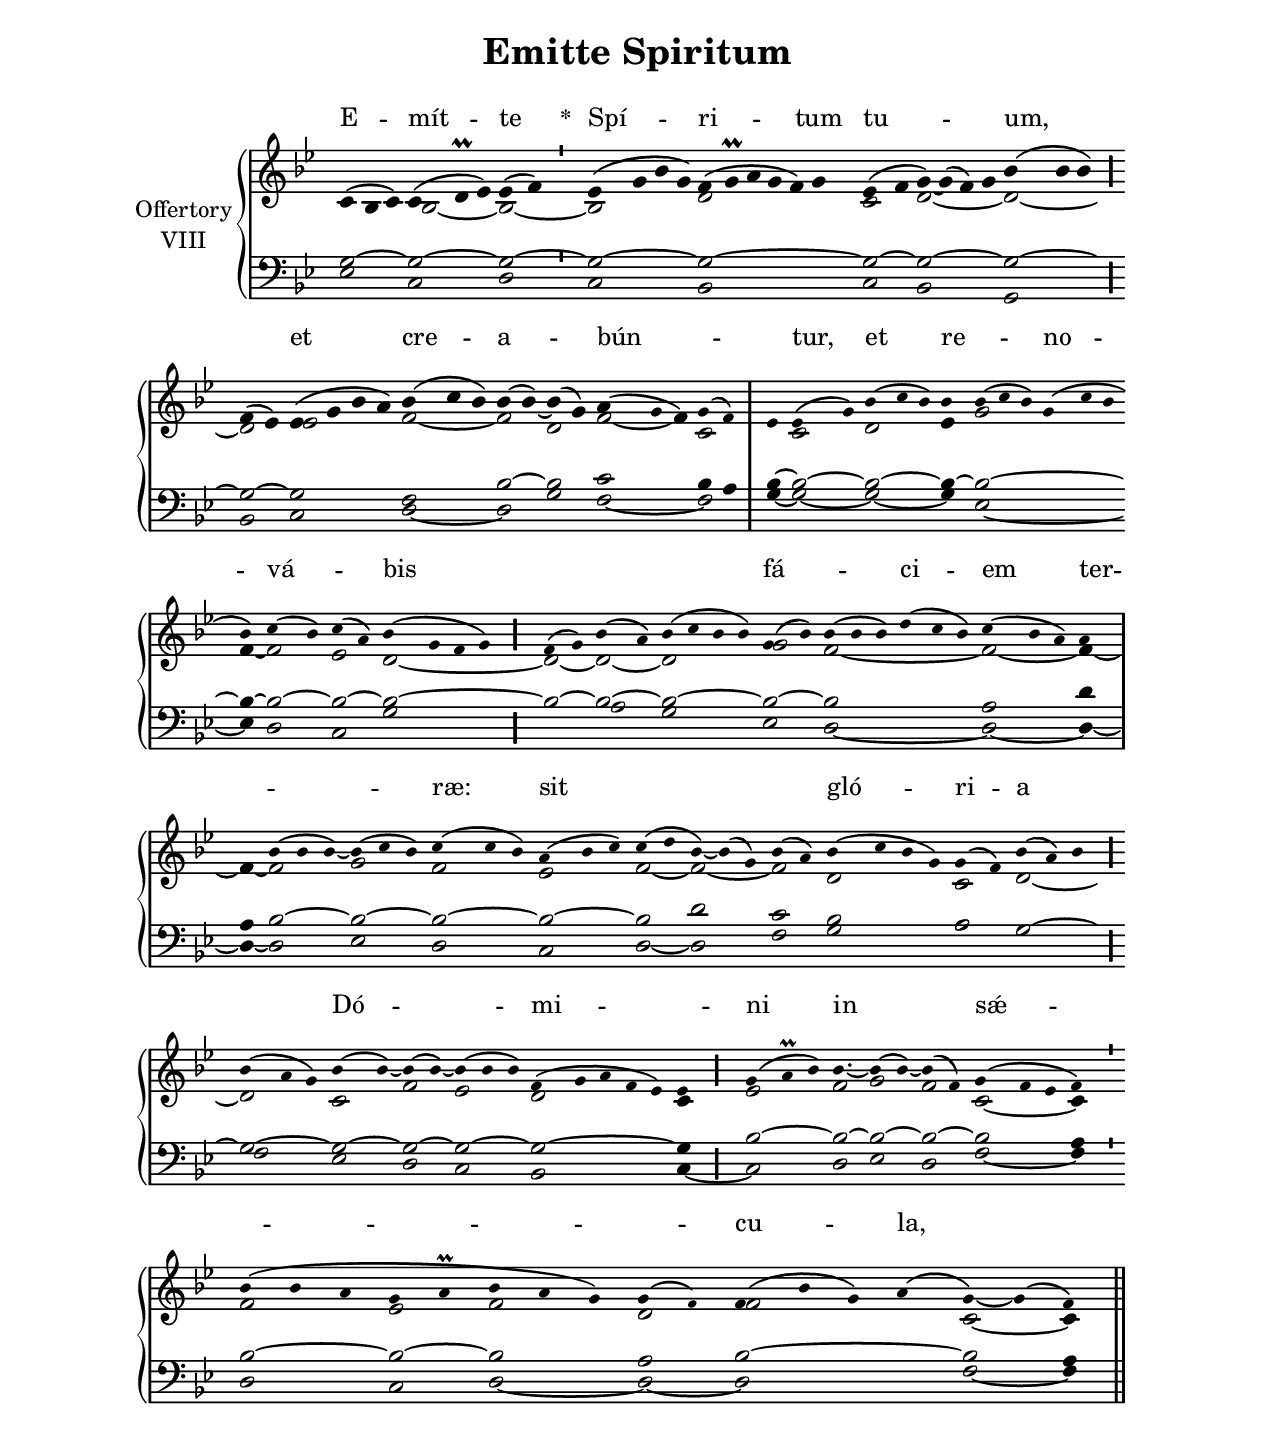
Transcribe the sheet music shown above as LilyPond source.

\version "2.18"
\include "gregorian.ly"
\include "noh2.ily"


%Page reference: page ii.75
%(volume.page)

global = {
 \key f \mixolydian
 \cadenzaOn 
}

\header {
  title = \markup \center-column {"Emitte Spiritum" \vspace #1 }
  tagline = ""
  composer = ""
}

\paper {
 #(include-special-characters)
  oddHeaderMarkup = \markup \fill-line {
    \line {}
    \center-column {
      \on-the-fly #first-page     " "
      \on-the-fly #not-first-page "Emitte Spiritum"
    }
    \line { \on-the-fly #print-page-number-check-first \fromproperty #'page:page-number-string }
  }
  evenHeaderMarkup = \markup \fill-line {
    \line { \on-the-fly #print-page-number-check-first \fromproperty #'page:page-number-string }
    \center-column { "Emitte Spiritum" }
    \line {}
  }
}

chantText = \lyricmode {
E -- mít -- te 
\set stanza = " * " Spí -- ri -- tum tu -- _ um, _ 
et cre -- a -- bún -- _ _ tur, 
et re -- _ no -- vá -- _ bis _ _ _ 
fá -- _ ci -- em ter -- _ _ ræ: 
sit _ _ gló -- ri -- a _ _ Dó -- mi -- _ ni 
in sǽ -- _ _ cu -- la, 
al -- le -- _ _ _ _ lú -- ia. _ _ }

chantMusic = {
\tieDown   c'4 ( bes4 c'4) c'4 ( d'\prall ees'4) ees'4 ( f'4) \divisioMinima
 ees'4 ( g'4 bes'4 g'4) f'4 ( g'\prall a'4 g'4 f'4) g'4 ees'4 ( f'4 g'4) ~ g'4 ( f'4) g'4 bes'4 ( bes'4 bes'4) \divisioMaior \forceBreak

 f'4 ( ees'4) ees'4 ( g'4 bes'4 a'4) bes'4 ( c''4 bes'4) bes'4 ( bes'4) ~ bes'4 ( g'4) a'4 ( \tiny g' f' 4) g'4 ( f'4) \divisioMaxima
 ees'4 ees'4 ( g'4) bes'4 ( c''4 bes'4) bes'4 bes'4 ( c''4 bes'4) g'4 ( c''4 bes'4 \forceBreak
) bes'4 c''4 ( bes'4) c''4 ( a'4) bes'4 ( g'4 f'4 g'4) \divisioMaior
 f'4 ( g'4) bes'4 ( a'4) bes'4 ( c''4 bes'4 bes'4) g'4 ( bes'4) bes'4 ( bes'4 bes'4) d''4 ( c''4 bes'4) c''4 ( bes'4 a'4) a'4 \divisioMaxima \forceBreak

 f'4 bes'4 ( bes'4 bes'4) ~ bes'4 ( c''4 bes'4) c''4 ( c''4 bes'4) a'4 ( bes'4 c''4) c''4 ( d''4 bes'4) ~ bes'4 ( g'4) bes'4 ( a'4) bes'4 ( c''4 bes'4 g'4) g'4 ( f'4) bes'4 ( a'4) bes'4 \divisioMaior \forceBreak

 bes'4 ( \tiny a' g' 4) bes'4 ( bes'4) ~ bes'4 ( bes'4) ~ bes'4 ( bes'4 bes'4) f'4 ( g'4 a'4 f'4 ees'4) ees'4 \divisioMaior
 g'4 ( a'\prall bes'4) bes'4. ~ bes'4 ( bes'4) ~ bes'4 ( f'4) g'4 ( f'4 ees'4 f'4) \divisioMinima \forceBreak

 bes'4 ( bes'4 a'4 g'4 a'\prall bes'4 a'4 g'4) g'4 ( \once \tweak #'font-size #-4 f' ) f'4 ( bes'4 g'4) a'4 ( g'4) ~ g'4 ( f'4) \finalis

}

altoMusic = {
r2*3/2 bes2*3/2 ~ bes2 ~ \divisioMinima
bes2*4/2 d'2*6/2 c'2 d'2*4/2 ~ d'2*3/2 ~ \divisioMaior
d'2 ees'2*4/2 f'2*3/2 ~ f'2 d'2 f'2 ~ f'4 c'2 \divisioMaxima
r4 c'2 d'2*3/2 ees'4 g'2*6/2 f'4 ~ f'2 ees'2 d'2*4/2 ~ \divisioMaior
d'2 ~ d'2 ~ d'2*4/2 g'2 f'2*6/2 ~ f'2*3/2 ~ f'4 ~ \divisioMaxima
f'4 ~ f'2*3/2 g'2*3/2 f'2*3/2 ees'2*3/2 f'2 ~ f'2*3/2 ~ f'2 d'2*4/2 c'2 d'2*3/2 ~ \divisioMaior
d'2*3/2 c'2 f'2 ees'2*3/2 d'2*5/2 c'4 \divisioMaior
ees'2*3/2 f'2*3/4 g'2 f'2 c'2*3/2 ~ c'4 \divisioMinima
f'2*3/2 ees'2 f'2*3/2 d'2 f'2*4/2 c'2 ~ c'4 \finalis
}

tenorMusic = {
g2*3/2 ~ g2*3/2 ~ g2 ~ \divisioMinima
g2*4/2 ~ g2*6/2 ~ g2 ~ g2*4/2 ~ g2*3/2 ~ \divisioMaior
g2 ~ g2*4/2 f2*3/2 bes2 ~ bes2 c'2*3/2 bes4 a4 \divisioMaxima
bes4 ~ bes2 ~ bes2*3/2 ~ bes4 ~ bes2*6/2 ~ bes4 ~ bes2 ~ bes2 ~ bes2*4/2 ~ \divisioMaior
bes2 ~ bes2 ~ bes2*4/2 ~ bes2 ~ bes2*6/2 a2*3/2 d'4 \divisioMaxima
a4 bes2*3/2 ~ bes2*3/2 ~ bes2*3/2 ~ bes2*3/2 ~ bes2 d'2*3/2 c'2 bes2*4/2 a2 g2*3/2 ~ \divisioMaior
g2*3/2 ~ g2 ~ g2 ~ g2*3/2 ~ g2*5/2 ~ g4 \divisioMaior
bes2*3/2 ~ bes2*3/4 ~ bes2 ~ bes2 ~ bes2*3/2 a4 \divisioMinima
bes2*3/2 ~ bes2 ~ bes2*3/2 a2 bes2*4/2 ~ bes2 a4 \finalis
}

bassMusic = {
ees2*3/2 c2*3/2 d2 \divisioMinima
c2*4/2 bes,2*6/2 c2 bes,2*4/2 g,2*3/2 \divisioMaior
bes,2 c2*4/2 d2*3/2 ~ d2 g2 f2*3/2 ~ f2 \divisioMaxima
g4 ~ g2 ~ g2*3/2 ~ g4 ees2*6/2 ~ ees4 d2 c2 g2*4/2 \divisioMaior
r2 a2 g2*4/2 ees2 d2*6/2 ~ d2*3/2 ~ d4 ~ \divisioMaxima
d4 ~ d2*3/2 ees2*3/2 d2*3/2 c2*3/2 d2 ~ d2*3/2 f2 g2*4/2 a2 r2*3/2 \divisioMaior
f2*3/2 ees2 d2 c2*3/2 bes,2*5/2 c4 ~ \divisioMaior
c2*3/2 d2*3/4 ees2 d2 f2*3/2 ~ f4 \divisioMinima
d2*3/2 c2 d2*3/2 ~ d2 ~ d2*4/2 f2 ~ f4 \finalis
}

voiceLines = {
\voiceLineStyle


}

\score{
  <<
    \new GrandStaff <<
      \set GrandStaff.autoBeaming = ##f
      \set GrandStaff.instrumentName = \markup \center-column {
        "Offertory"
        "VIII"
      }
      \new Staff = up <<
        \new Voice = "chant" {
          \voiceOne \global \chantMusic
        }
        \new Voice {
          \voiceTwo \global \altoMusic
        }
      >>

      \new Staff = down <<
        \clef bass
        \new Voice {
          \voiceOne \global \tenorMusic
        }
        \new Voice {
          \voiceTwo \global \bassMusic
        }
	\new Voice {
        \voiceThree \global \voiceLines
        }
      >>
    >>
    \new Lyrics \lyricsto chant {
      \chantText
    }
  >>
  \layout{
  }
  \midi{
    \tempo 4 = 125
  }
}
